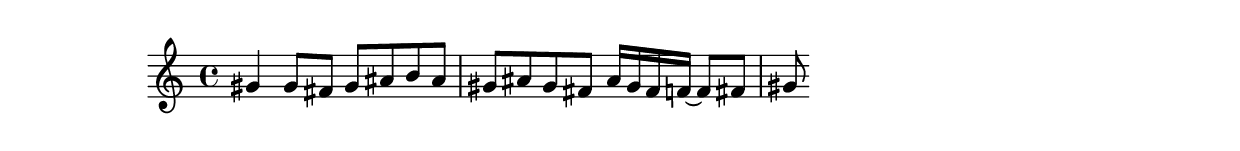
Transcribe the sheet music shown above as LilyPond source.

\version "2.18.2"

\relative c'' {
  gis gis8 fis gis8 ais b ais | gis ais gis fis ais16 gis fis f~ f8 fis gis
}